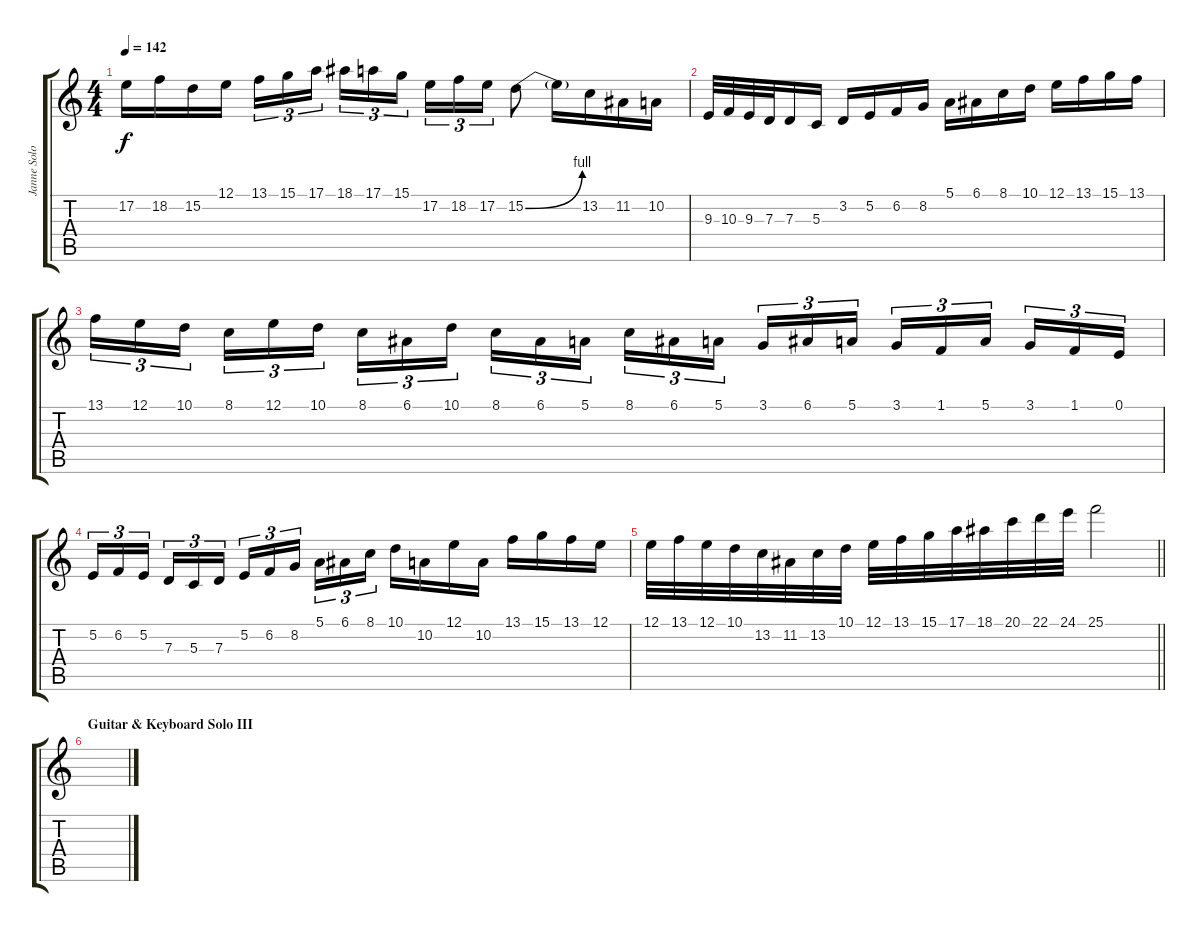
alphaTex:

\track ("Janne Solo" "Janne Solo") {instrument lead1square}
\staff {score tabs}
\tuning (E4 B3 G3 D3 A2 E2) {hide}
\ts (4 4)
\tempo 142
\clef g2
\ks c
17.2.16{dy f} 18.2.16 15.2.16 12.1.16 13.1.16{tu (3 2)} 15.1.16{tu (3 2)} 17.1.16{tu (3 2)} 18.1.16{tu (3 2)} 17.1.16{tu (3 2)} 15.1.16{tu (3 2)} 17.2.16{tu (3 2)} 18.2.16{tu (3 2)} 17.2.16{tu (3 2)} 15.2{be (bend 0 0 60 4)}.8 15.2{t}.16 13.2.16 11.2.16 10.2.16 |
9.3.32 10.3.32 9.3.32 7.3.32 7.3.16 5.3.16 3.2.16 5.2.16 6.2.16 8.2.16 5.1.16 6.1.16 8.1.16 10.1.16 12.1.16 13.1.16 15.1.16 13.1.16 |
13.1.16{tu (3 2)} 12.1.16{tu (3 2)} 10.1.16{tu (3 2)} 8.1.16{tu (3 2)} 12.1.16{tu (3 2)} 10.1.16{tu (3 2)} 8.1.16{tu (3 2)} 6.1.16{tu (3 2)} 10.1.16{tu (3 2)} 8.1.16{tu (3 2)} 6.1.16{tu (3 2)} 5.1.16{tu (3 2)} 8.1.16{tu (3 2)} 6.1.16{tu (3 2)} 5.1.16{tu (3 2)} 3.1.16{tu (3 2)} 6.1.16{tu (3 2)} 5.1.16{tu (3 2)} 3.1.16{tu (3 2)} 1.1.16{tu (3 2)} 5.1.16{tu (3 2)} 3.1.16{tu (3 2)} 1.1.16{tu (3 2)} 0.1.16{tu (3 2)} |
5.2.16{tu (3 2)} 6.2.16{tu (3 2)} 5.2.16{tu (3 2)} 7.3.16{tu (3 2)} 5.3.16{tu (3 2)} 7.3.16{tu (3 2)} 5.2.16{tu (3 2)} 6.2.16{tu (3 2)} 8.2.16{tu (3 2)} 5.1.16{tu (3 2)} 6.1.16{tu (3 2)} 8.1.16{tu (3 2)} 10.1.16 10.2.16 12.1.16 10.2.16 13.1.16 15.1.16 13.1.16 12.1.16 |
\barLineRight lightlight
12.1.32 13.1.32 12.1.32 10.1.32 13.2.32 11.2.32 13.2.32 10.1.32 12.1.32 13.1.32 15.1.32 17.1.32 18.1.32 20.1.32 22.1.32 24.1.32 25.1.2 |
\section ("" "Guitar & Keyboard Solo III")
